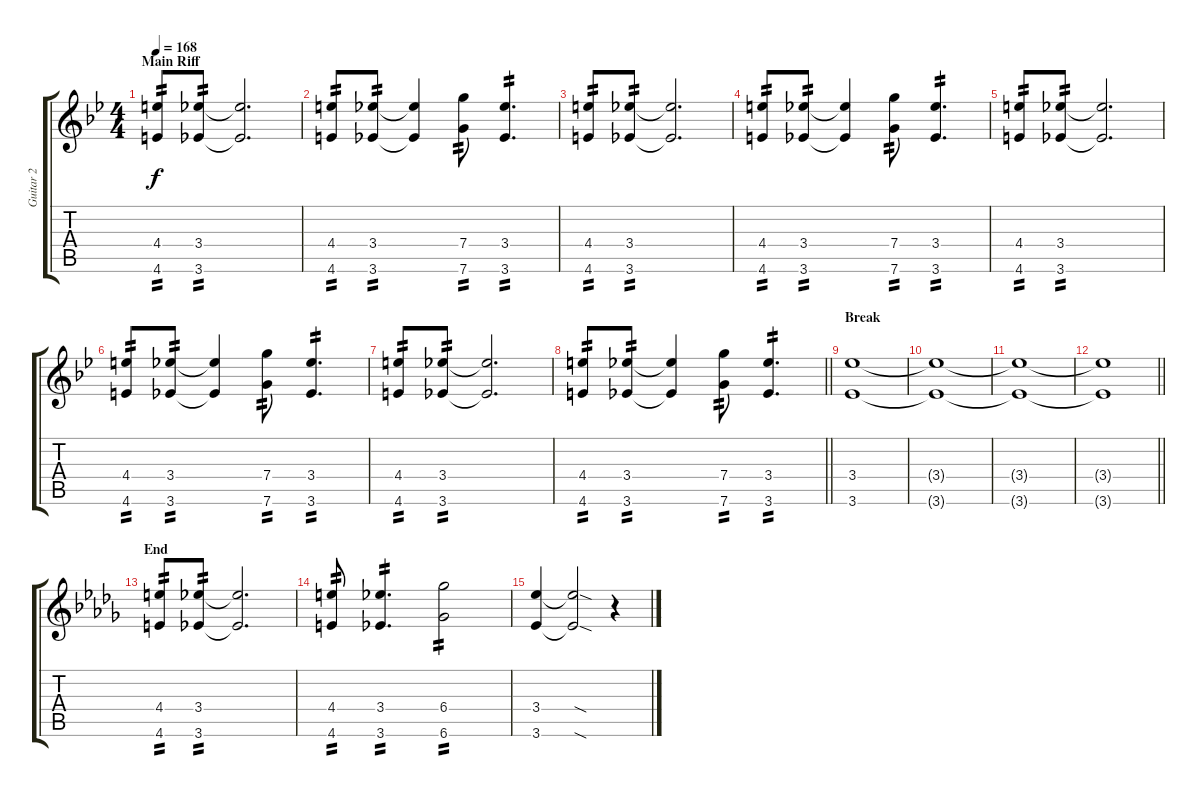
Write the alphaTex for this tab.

\track ("Guitar 2" "Guitar 2") {instrument distortionguitar}
\staff {score tabs}
\tuning (E4 C4 G3 C3 G2 C2) {hide}
\ts (4 4)
\section ("" "Main Riff")
\tempo 168
\clef g2
\ks bb
(4.4 4.6).8{ot 8vb tp 2 dy f} (3.4 3.6).8{ot 8vb tp 2} (3.4{t} 3.6{t}).2{d ot 8vb} |
(4.4 4.6).8{ot 8vb tp 2} (3.4 3.6).8{ot 8vb tp 2} (3.4{t} 3.6{t}).4{ot 8vb} (7.4 7.6).8{ot 8vb tp 2} (3.4 3.6).4{d ot 8vb tp 2} |
(4.4 4.6).8{ot 8vb tp 2} (3.4 3.6).8{ot 8vb tp 2} (3.4{t} 3.6{t}).2{d ot 8vb} |
(4.4 4.6).8{ot 8vb tp 2} (3.4 3.6).8{ot 8vb tp 2} (3.4{t} 3.6{t}).4{ot 8vb} (7.4 7.6).8{ot 8vb tp 2} (3.4 3.6).4{d ot 8vb tp 2} |
(4.4 4.6).8{ot 8vb tp 2} (3.4 3.6).8{ot 8vb tp 2} (3.4{t} 3.6{t}).2{d ot 8vb} |
(4.4 4.6).8{ot 8vb tp 2} (3.4 3.6).8{ot 8vb tp 2} (3.4{t} 3.6{t}).4{ot 8vb} (7.4 7.6).8{ot 8vb tp 2} (3.4 3.6).4{d ot 8vb tp 2} |
(4.4 4.6).8{ot 8vb tp 2} (3.4 3.6).8{ot 8vb tp 2} (3.4{t} 3.6{t}).2{d ot 8vb} |
\barLineRight lightlight
(4.4 4.6).8{ot 8vb tp 2} (3.4 3.6).8{ot 8vb tp 2} (3.4{t} 3.6{t}).4{ot 8vb} (7.4 7.6).8{ot 8vb tp 2} (3.4 3.6).4{d ot 8vb tp 2} |
\section ("" "Break")
(3.4 3.6).1{ot 8vb} |
(3.4{t} 3.6{t}).1{ot 8vb} |
(3.4{t} 3.6{t}).1{ot 8vb} |
\barLineRight lightlight
(3.4{t} 3.6{t}).1{ot 8vb} |
\section ("" "End")
\ks db
(4.4 4.6).8{ot 8vb tp 2} (3.4 3.6).8{ot 8vb tp 2} (3.4{t} 3.6{t}).2{d ot 8vb} |
(4.4 4.6).8{ot 8vb tp 2} (3.4 3.6).4{d ot 8vb tp 2} (6.4 6.6).2{ot 8vb tp 2} |
(3.4 3.6).4{ot 8vb} (3.4{sod t} 3.6{sod t}).2{ot 8vb} r.4{ot 8vb}
